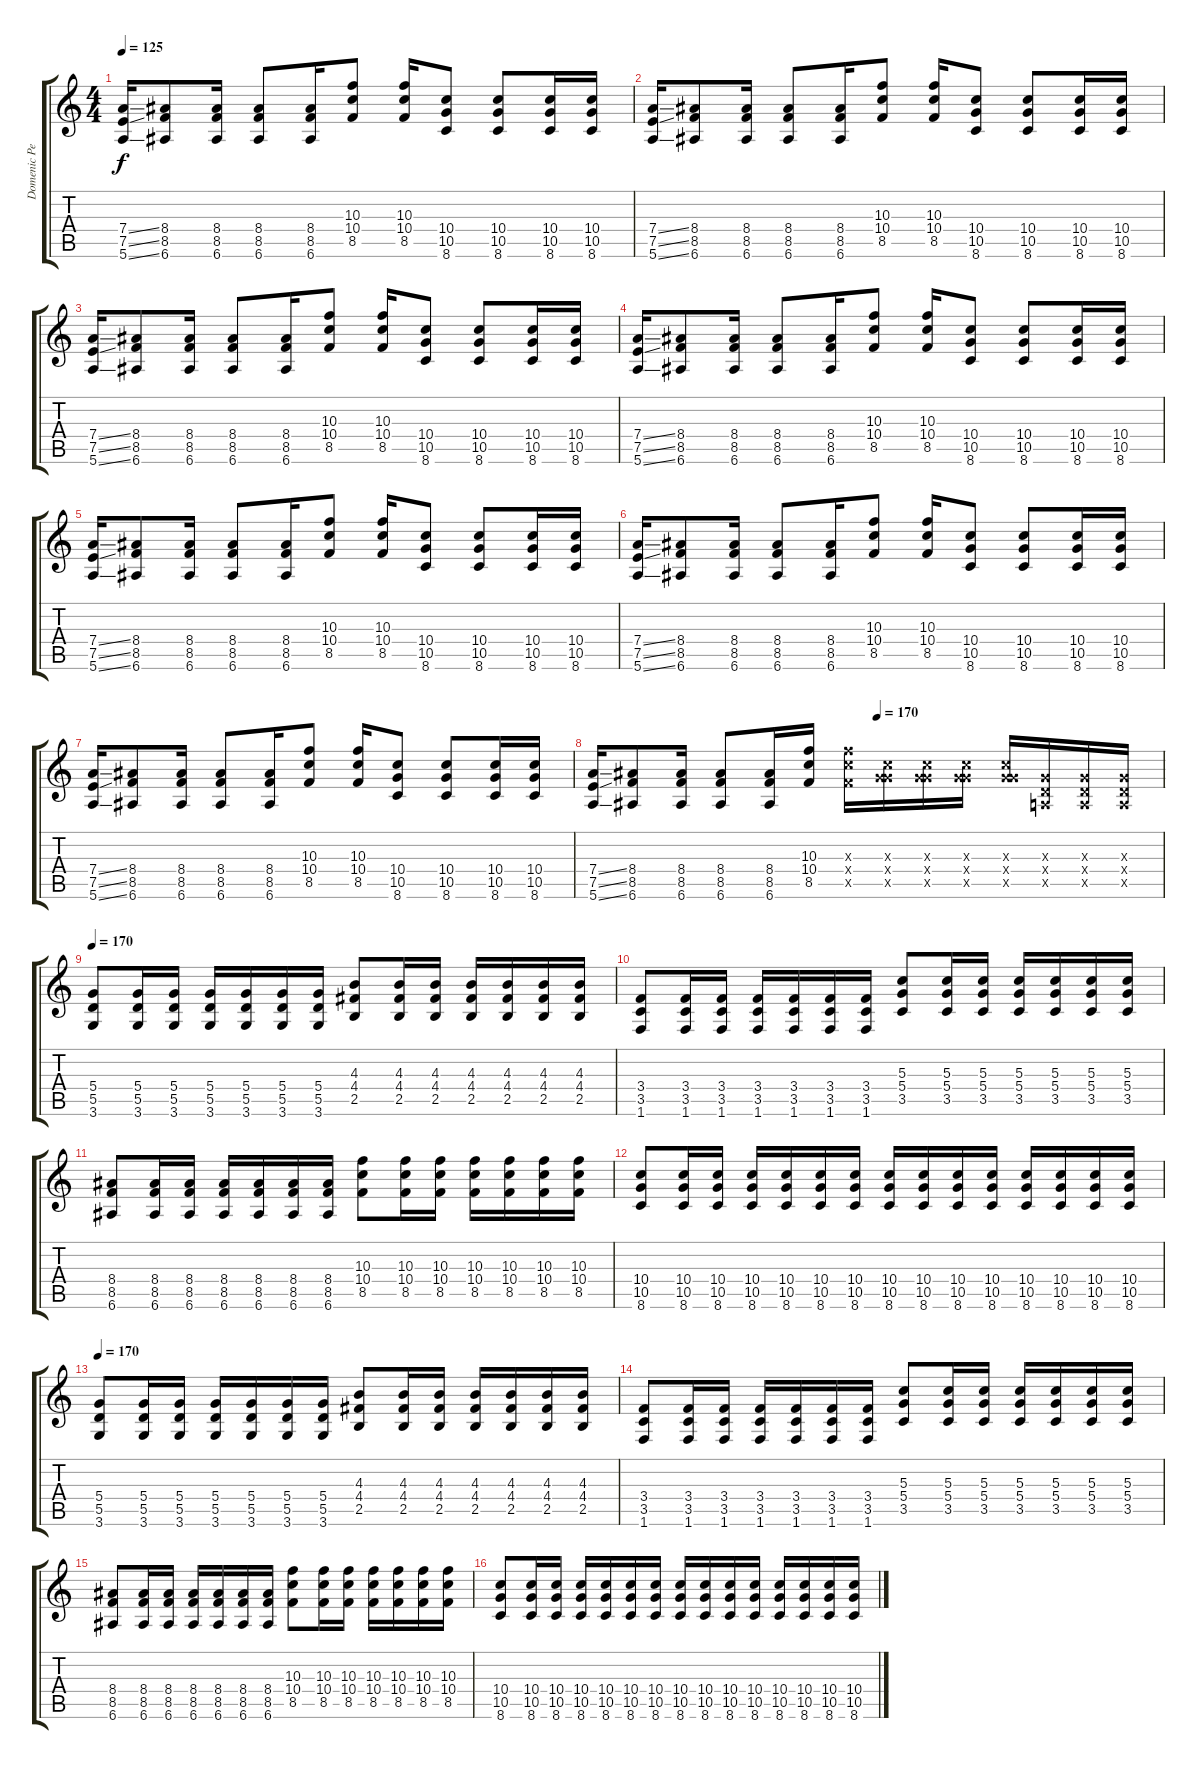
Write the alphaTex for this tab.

\track ("Domenic Perry (Rhythm)" "Domenic Pe") {instrument distortionguitar}
\staff {score tabs}
\tuning (E4 B3 G3 D3 A2 E2) {hide}
\ts (4 4)
\tempo 125
\clef g2
\ks c
(7.4{ss} 7.5{ss} 5.6{ss}).16{dy f} (8.4 8.5 6.6).8 (8.4 8.5 6.6).16 (8.4 8.5 6.6).8 (8.4 8.5 6.6).16 (10.3 10.4 8.5).8 (10.3 10.4 8.5).16 (10.4 10.5 8.6).8 (10.4 10.5 8.6).8 (10.4 10.5 8.6).16 (10.4 10.5 8.6).16 |
(7.4{ss} 7.5{ss} 5.6{ss}).16 (8.4 8.5 6.6).8 (8.4 8.5 6.6).16 (8.4 8.5 6.6).8 (8.4 8.5 6.6).16 (10.3 10.4 8.5).8 (10.3 10.4 8.5).16 (10.4 10.5 8.6).8 (10.4 10.5 8.6).8 (10.4 10.5 8.6).16 (10.4 10.5 8.6).16 |
(7.4{ss} 7.5{ss} 5.6{ss}).16 (8.4 8.5 6.6).8 (8.4 8.5 6.6).16 (8.4 8.5 6.6).8 (8.4 8.5 6.6).16 (10.3 10.4 8.5).8 (10.3 10.4 8.5).16 (10.4 10.5 8.6).8 (10.4 10.5 8.6).8 (10.4 10.5 8.6).16 (10.4 10.5 8.6).16 |
(7.4{ss} 7.5{ss} 5.6{ss}).16 (8.4 8.5 6.6).8 (8.4 8.5 6.6).16 (8.4 8.5 6.6).8 (8.4 8.5 6.6).16 (10.3 10.4 8.5).8 (10.3 10.4 8.5).16 (10.4 10.5 8.6).8 (10.4 10.5 8.6).8 (10.4 10.5 8.6).16 (10.4 10.5 8.6).16 |
(7.4{ss} 7.5{ss} 5.6{ss}).16 (8.4 8.5 6.6).8 (8.4 8.5 6.6).16 (8.4 8.5 6.6).8 (8.4 8.5 6.6).16 (10.3 10.4 8.5).8 (10.3 10.4 8.5).16 (10.4 10.5 8.6).8 (10.4 10.5 8.6).8 (10.4 10.5 8.6).16 (10.4 10.5 8.6).16 |
(7.4{ss} 7.5{ss} 5.6{ss}).16 (8.4 8.5 6.6).8 (8.4 8.5 6.6).16 (8.4 8.5 6.6).8 (8.4 8.5 6.6).16 (10.3 10.4 8.5).8 (10.3 10.4 8.5).16 (10.4 10.5 8.6).8 (10.4 10.5 8.6).8 (10.4 10.5 8.6).16 (10.4 10.5 8.6).16 |
(7.4{ss} 7.5{ss} 5.6{ss}).16 (8.4 8.5 6.6).8 (8.4 8.5 6.6).16 (8.4 8.5 6.6).8 (8.4 8.5 6.6).16 (10.3 10.4 8.5).8 (10.3 10.4 8.5).16 (10.4 10.5 8.6).8 (10.4 10.5 8.6).8 (10.4 10.5 8.6).16 (10.4 10.5 8.6).16 |
\tempo (170 0.5)
(7.4{ss} 7.5{ss} 5.6{ss}).16 (8.4 8.5 6.6).8 (8.4 8.5 6.6).16 (8.4 8.5 6.6).8 (8.4 8.5 6.6).16 (10.3 10.4 8.5).16 (10.3{x} 10.4{x} 8.5{x}).16 (0.3{x} 10.4{x} 10.5{x}).16 (0.3{x} 10.4{x} 10.5{x}).16 (0.3{x} 10.4{x} 10.5{x}).16 (0.3{x} 10.4{x} 10.5{x}).16 (0.3{x} 0.4{x} 0.5{x}).16 (0.3{x} 0.4{x} 0.5{x}).16 (0.3{x} 0.4{x} 0.5{x}).16 |
\tempo 170
(5.4 5.5 3.6).8 (5.4 5.5 3.6).16 (5.4 5.5 3.6).16 (5.4 5.5 3.6).16 (5.4 5.5 3.6).16 (5.4 5.5 3.6).16 (5.4 5.5 3.6).16 (4.3 4.4 2.5).8 (4.3 4.4 2.5).16 (4.3 4.4 2.5).16 (4.3 4.4 2.5).16 (4.3 4.4 2.5).16 (4.3 4.4 2.5).16 (4.3 4.4 2.5).16 |
(3.4 3.5 1.6).8 (3.4 3.5 1.6).16 (3.4 3.5 1.6).16 (3.4 3.5 1.6).16 (3.4 3.5 1.6).16 (3.4 3.5 1.6).16 (3.4 3.5 1.6).16 (5.3 5.4 3.5).8 (5.3 5.4 3.5).16 (5.3 5.4 3.5).16 (5.3 5.4 3.5).16 (5.3 5.4 3.5).16 (5.3 5.4 3.5).16 (5.3 5.4 3.5).16 |
(8.4 8.5 6.6).8 (8.4 8.5 6.6).16 (8.4 8.5 6.6).16 (8.4 8.5 6.6).16 (8.4 8.5 6.6).16 (8.4 8.5 6.6).16 (8.4 8.5 6.6).16 (10.3 10.4 8.5).8 (10.3 10.4 8.5).16 (10.3 10.4 8.5).16 (10.3 10.4 8.5).16 (10.3 10.4 8.5).16 (10.3 10.4 8.5).16 (10.3 10.4 8.5).16 |
(10.4 10.5 8.6).8 (10.4 10.5 8.6).16 (10.4 10.5 8.6).16 (10.4 10.5 8.6).16 (10.4 10.5 8.6).16 (10.4 10.5 8.6).16 (10.4 10.5 8.6).16 (10.4 10.5 8.6).16 (10.4 10.5 8.6).16 (10.4 10.5 8.6).16 (10.4 10.5 8.6).16 (10.4 10.5 8.6).16 (10.4 10.5 8.6).16 (10.4 10.5 8.6).16 (10.4 10.5 8.6).16 |
\tempo 170
(5.4 5.5 3.6).8 (5.4 5.5 3.6).16 (5.4 5.5 3.6).16 (5.4 5.5 3.6).16 (5.4 5.5 3.6).16 (5.4 5.5 3.6).16 (5.4 5.5 3.6).16 (4.3 4.4 2.5).8 (4.3 4.4 2.5).16 (4.3 4.4 2.5).16 (4.3 4.4 2.5).16 (4.3 4.4 2.5).16 (4.3 4.4 2.5).16 (4.3 4.4 2.5).16 |
(3.4 3.5 1.6).8 (3.4 3.5 1.6).16 (3.4 3.5 1.6).16 (3.4 3.5 1.6).16 (3.4 3.5 1.6).16 (3.4 3.5 1.6).16 (3.4 3.5 1.6).16 (5.3 5.4 3.5).8 (5.3 5.4 3.5).16 (5.3 5.4 3.5).16 (5.3 5.4 3.5).16 (5.3 5.4 3.5).16 (5.3 5.4 3.5).16 (5.3 5.4 3.5).16 |
(8.4 8.5 6.6).8 (8.4 8.5 6.6).16 (8.4 8.5 6.6).16 (8.4 8.5 6.6).16 (8.4 8.5 6.6).16 (8.4 8.5 6.6).16 (8.4 8.5 6.6).16 (10.3 10.4 8.5).8 (10.3 10.4 8.5).16 (10.3 10.4 8.5).16 (10.3 10.4 8.5).16 (10.3 10.4 8.5).16 (10.3 10.4 8.5).16 (10.3 10.4 8.5).16 |
(10.4 10.5 8.6).8 (10.4 10.5 8.6).16 (10.4 10.5 8.6).16 (10.4 10.5 8.6).16 (10.4 10.5 8.6).16 (10.4 10.5 8.6).16 (10.4 10.5 8.6).16 (10.4 10.5 8.6).16 (10.4 10.5 8.6).16 (10.4 10.5 8.6).16 (10.4 10.5 8.6).16 (10.4 10.5 8.6).16 (10.4 10.5 8.6).16 (10.4 10.5 8.6).16 (10.4 10.5 8.6).16
